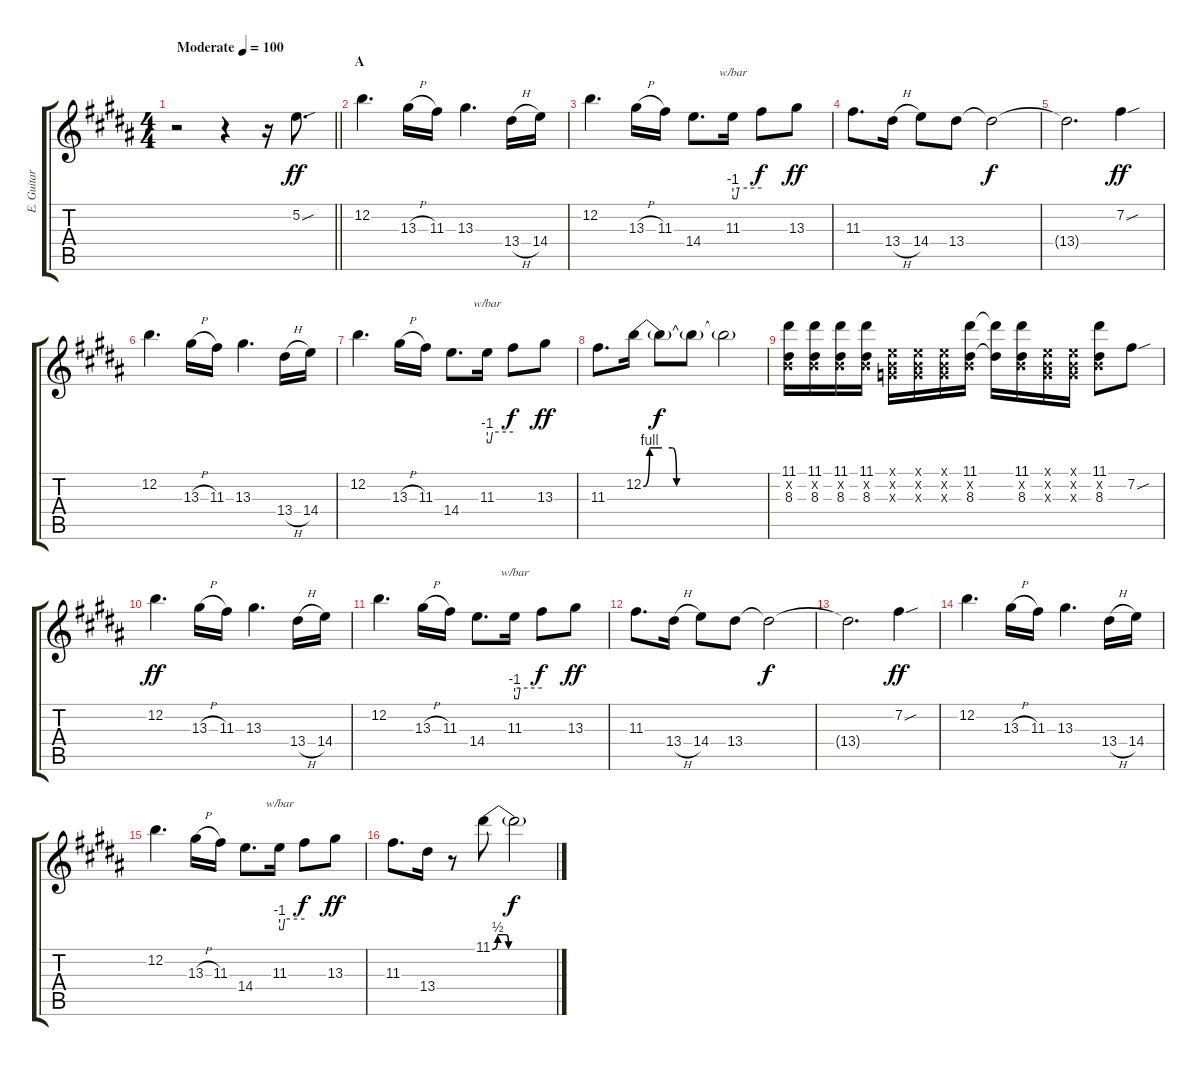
\track ("E. Guitar II" "E. Guitar ") {instrument overdrivenguitar}
\staff {score tabs}
\tuning (E4 B3 G3 D3 A2 E2) {hide}
\ts (4 4)
\tempo (100 "Moderate")
\clef g2
\barLineRight lightlight
\ks b
r.2{dy ff instrument overdrivenguitar} r.4 r.16 5.2{sou}.8{d} |
\section ("" "A")
12.2.4{d} 13.3{h}.16 11.3.16 13.3.4{d} 13.4{h}.16 14.4.16 |
12.2.4{d} 13.3{h}.16 11.3.16 14.4.8{d} 11.3.16{tbe (custom default 0 -4 8 -4 12 0 60 0)} 11.3{t}.8{dy f} 13.3.8{dy ff} |
11.3.8{d} 13.4{h}.16 14.4.8 13.4.8 13.4{t}.2{dy f} |
13.4{t}.2{d} 7.2{sou}.4{dy ff} |
12.2.4{d} 13.3{h}.16 11.3.16 13.3.4{d} 13.4{h}.16 14.4.16 |
12.2.4{d} 13.3{h}.16 11.3.16 14.4.8{d} 11.3.16{tbe (custom default 0 -4 8 -4 12 0 60 0)} 11.3{t}.8{dy f} 13.3.8{dy ff} |
11.3.8{d} 12.2{be (custom 0 0 3 4 6 4 9 4 14 4 16 0 30 0 60 0)}.16 12.2{t}.8{dy f} 12.2{t}.8 12.2{t}.2 |
(11.1 0.2{x} 8.3).16 (11.1 0.2{x} 8.3).16 (11.1 0.2{x} 8.3).16 (11.1 0.2{x} 8.3).16 (0.1{x} 0.2{x} 0.3{x}).16 (0.1{x} 0.2{x} 0.3{x}).16 (0.1{x} 0.2{x} 0.3{x}).16 (11.1 0.2{x} 8.3).16 (11.1{t} 8.3{t}).16 (11.1 0.2{x} 8.3).16 (0.1{x} 0.2{x} 0.3{x}).16 (0.1{x} 0.2{x} 0.3{x}).16 (11.1 0.2{x} 8.3).8 7.2{sou}.8 |
12.2.4{d dy ff} 13.3{h}.16 11.3.16 13.3.4{d} 13.4{h}.16 14.4.16 |
12.2.4{d} 13.3{h}.16 11.3.16 14.4.8{d} 11.3.16{tbe (custom default 0 -4 8 -4 12 0 60 0)} 11.3{t}.8{dy f} 13.3.8{dy ff} |
11.3.8{d} 13.4{h}.16 14.4.8 13.4.8 13.4{t}.2{dy f} |
13.4{t}.2{d} 7.2{sou}.4{dy ff} |
12.2.4{d} 13.3{h}.16 11.3.16 13.3.4{d} 13.4{h}.16 14.4.16 |
12.2.4{d} 13.3{h}.16 11.3.16 14.4.8{d} 11.3.16{tbe (custom default 0 -4 8 -4 12 0 60 0)} 11.3{t}.8{dy f} 13.3.8{dy ff} |
11.3.8{d} 13.4.16 r.8 11.1{be (custom 0 0 5 2 10 2 13 2 15 0 17 0 30 0 60 0)}.8 11.1{t}.2{dy f}
